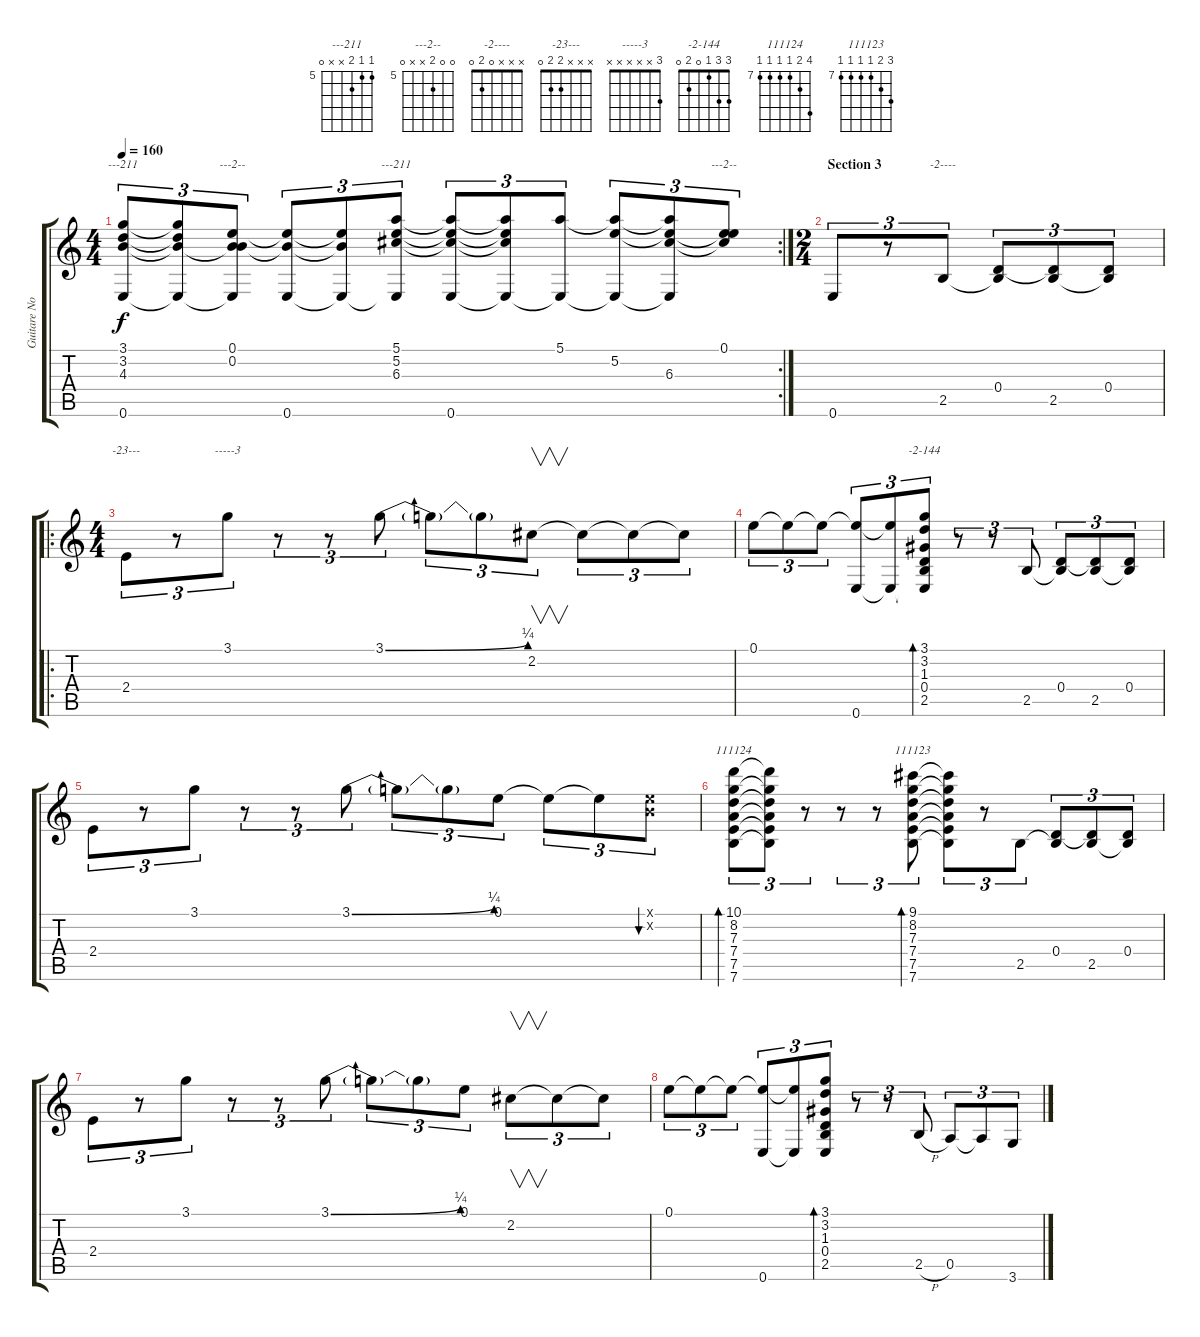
\track ("Guitare Novembre 2002" "Guitare No") {instrument acousticguitarnylon}
\staff {score tabs}
\tuning (E4 B3 G3 D3 A2 E2) {hide}
\chord ("---211" 3 3 4 x x 0) {firstfret 3}
\chord ("---2--" 0 0 4 x x 0) {firstfret 3}
\chord ("---211" 5 5 6 x x 0) {firstfret 5}
\chord ("---2--" 0 0 6 x x 0) {firstfret 5}
\chord ("-2----" x x x 0 2 0)
\chord ("-23---" x x x 2 2 0)
\chord ("-----3" 3 x x x x x)
\chord ("-2-144" 3 3 1 0 2 0)
\chord ("111124" 10 8 7 7 7 7) {firstfret 7}
\chord ("111123" 9 8 7 7 7 7) {firstfret 7}
\rc 2
\ts (4 4)
\tempo 160
\clef g2
\ks c
(3.1 3.2 4.3 0.6{t}).8{tu (3 2) ch "---211" dy f} (3.1{t} 3.2{t} 4.3{t} 0.6{t}).8{tu (3 2)} (0.1 0.2 4.3{t} 0.6{t}).8{tu (3 2) ch "---2--"} (0.1{t} 0.2{t} 0.6).8{tu (3 2)} (0.1{t} 0.2{t} 0.6{t}).8{tu (3 2)} (5.1 5.2 6.3 0.6{t}).8{tu (3 2) ch "---211"} (5.1{t} 5.2{t} 6.3{t} 0.6).8{tu (3 2)} (5.1{t} 5.2{t} 6.3{t} 0.6{t}).8{tu (3 2)} (5.1 0.6{t}).8{tu (3 2)} (5.1{t} 5.2 0.6{t}).8{tu (3 2)} (5.1{t} 5.2{t} 6.3 0.6{t}).8{tu (3 2)} (0.1 5.2{t} 6.3{t}).8{tu (3 2) ch "---2--"} |
\ts (2 4)
\section ("" "Section 3")
0.6.8{tu (3 2)} r.8{tu (3 2)} 2.5.8{tu (3 2) ch "-2----"} (0.4 2.5{t}).8{tu (3 2)} (0.4{t} 2.5).8{tu (3 2)} (0.4 2.5{t}).8{tu (3 2)} |
\ro
\ts (4 4)
2.4.8{tu (3 2) ch "-23---"} r.8{tu (3 2)} 3.1.8{tu (3 2) ch "-----3"} r.8{tu (3 2)} r.8{tu (3 2)} 3.1{be (bend 0 0 60 1)}.8{tu (3 2)} 3.1{t}.8{tu (3 2)} 3.1{t}.8{tu (3 2)} 2.2.8{v tu (3 2)} 2.2{t}.8{tu (3 2)} 2.2{t}.8{tu (3 2)} 2.2{t}.8{tu (3 2)} |
0.1.8{tu (3 2)} 0.1{t}.8{tu (3 2)} 0.1{t}.8{tu (3 2)} (0.1{t} 0.6).8{tu (3 2)} (0.1{t} 0.6{t}).8{tu (3 2)} (3.1 3.2 1.3 0.4 2.5 0.6{t}).8{tu (3 2) bd 30 ch "-2-144"} r.8{tu (3 2)} r.8{tu (3 2)} 2.5.8{tu (3 2)} (0.4 2.5{t}).8{tu (3 2)} (0.4{t} 2.5).8{tu (3 2)} (0.4 2.5{t}).8{tu (3 2)} |
2.4.8{tu (3 2)} r.8{tu (3 2)} 3.1.8{tu (3 2)} r.8{tu (3 2)} r.8{tu (3 2)} 3.1{be (bend 0 0 60 1)}.8{tu (3 2)} 3.1{t}.8{tu (3 2)} 3.1{t}.8{tu (3 2)} 0.1.8{tu (3 2)} 0.1{t}.8{tu (3 2)} 0.1{t}.8{tu (3 2)} (0.1{x} 0.2{x}).8{tu (3 2) bu 30} |
(10.1 8.2 7.3 7.4 7.5 7.6).8{tu (3 2) bd 30 ch "111124"} (10.1{t} 8.2{t} 7.3{t} 7.4{t} 7.5{t} 7.6{t}).8{tu (3 2)} r.8{tu (3 2)} r.8{tu (3 2)} r.8{tu (3 2)} (9.1 8.2 7.3 7.4 7.5 7.6).8{tu (3 2) bd 30 ch "111123"} (9.1{t} 8.2{t} 7.3{t} 7.4{t} 7.5{t} 7.6{t}).8{tu (3 2)} r.8{tu (3 2)} 2.5.8{tu (3 2)} (0.4 2.5{t}).8{tu (3 2)} (0.4{t} 2.5).8{tu (3 2)} (0.4 2.5{t}).8{tu (3 2)} |
2.4.8{tu (3 2)} r.8{tu (3 2)} 3.1.8{tu (3 2)} r.8{tu (3 2)} r.8{tu (3 2)} 3.1{be (bend 0 0 60 1)}.8{tu (3 2)} 3.1{t}.8{tu (3 2)} 3.1{t}.8{tu (3 2)} 0.1.8{tu (3 2)} 2.2.8{v tu (3 2)} 2.2{t}.8{tu (3 2)} 2.2{t}.8{tu (3 2)} |
0.1.8{tu (3 2)} 0.1{t}.8{tu (3 2)} 0.1{t}.8{tu (3 2)} (0.1{t} 0.6).8{tu (3 2)} (0.1{t} 0.6{t}).8{tu (3 2)} (3.1 3.2 1.3 0.4 2.5 0.6{t}).8{tu (3 2) bd 30} r.8{tu (3 2)} r.8{tu (3 2)} 2.5{h}.8{tu (3 2)} 0.5.8{tu (3 2)} 0.5{t}.8{tu (3 2)} 3.6{h}.8{tu (3 2)}
